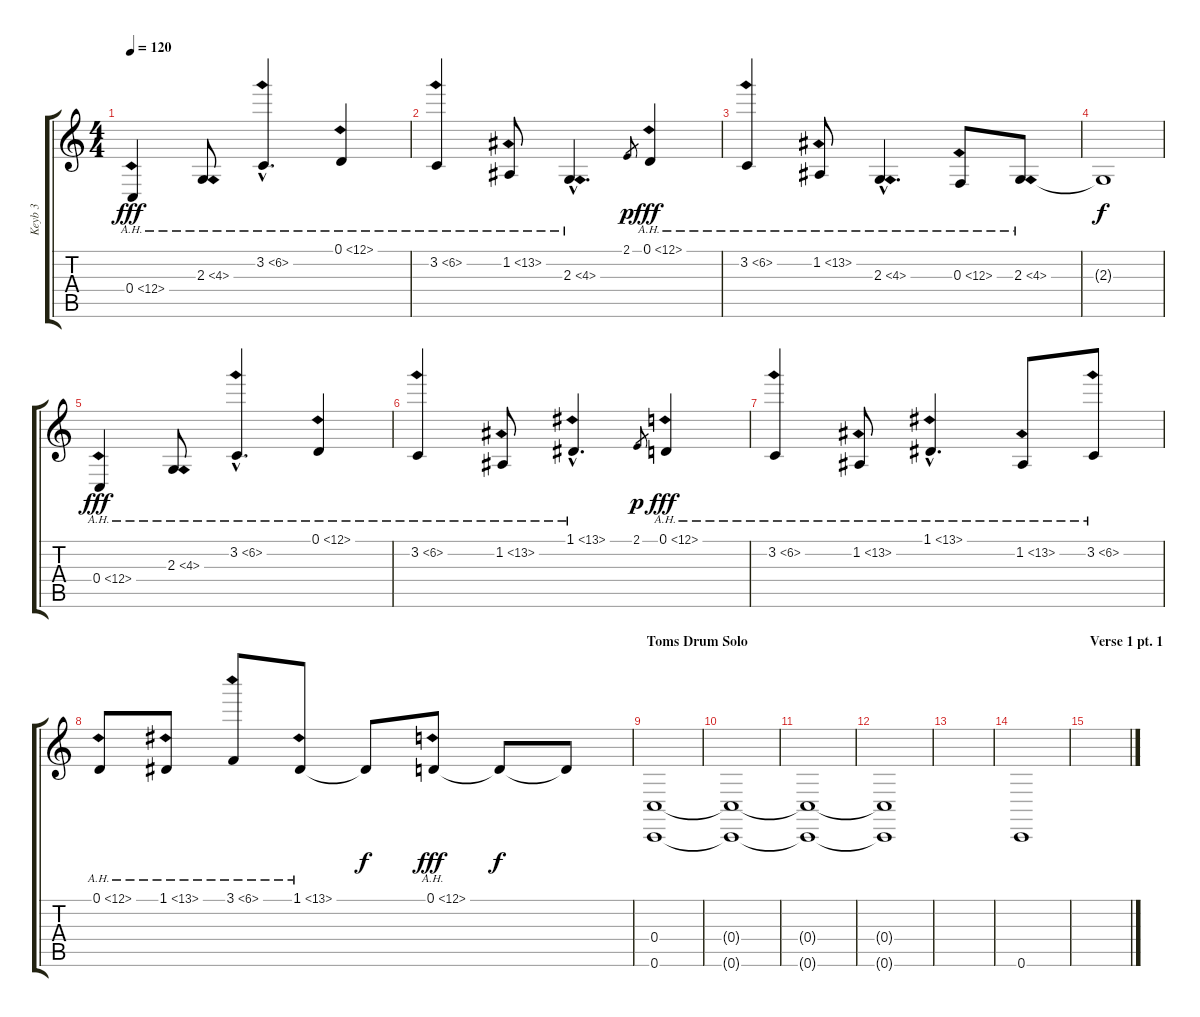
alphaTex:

\track ("Keyb 3" "Keyb 3") {instrument stringensemble1}
\staff {score tabs}
\tuning (D4 A3 F3 C3 G2 C2) {hide}
\ts (4 4)
\tempo 120
\clef g2
\ks c
0.4{ah 12}.4{dy fff} 2.3{ah 2}.8 3.2{ah 3 hac}.4{d} 0.1{ah 12}.4 |
3.2{ah 3}.4 1.2{ah 12}.8 2.3{ah 2 hac}.4{d} 2.1.8{gr dy p} 0.1{ah 12}.4{dy fff} |
3.2{ah 3}.4 1.2{ah 12}.8 2.3{ah 2 hac}.4{d} 0.3{ah 12}.8 2.3{ah 2}.8 |
2.3{t}.1{dy f} |
0.4{ah 12}.4{dy fff} 2.3{ah 2}.8 3.2{ah 3 hac}.4{d} 0.1{ah 12}.4 |
3.2{ah 3}.4 1.2{ah 12}.8 1.1{ah 12 hac}.4{d} 2.1.8{gr dy p} 0.1{ah 12}.4{dy fff} |
3.2{ah 3}.4 1.2{ah 12}.8 1.1{ah 12 hac}.4{d} 1.2{ah 12}.8 3.2{ah 3}.8 |
0.1{ah 12}.8 1.1{ah 12}.8 3.1{ah 3}.8 1.1{ah 12}.8 1.1{t}.8{dy f} 0.1{ah 12}.8{dy fff} 0.1{t}.8{dy f} 0.1{t}.8 |
\section ("" "Toms Drum Solo")
(0.4 0.6).1 |
(0.4{t} 0.6{t}).1 |
(0.4{t} 0.6{t}).1 |
(0.4{t} 0.6{t}).1 |
|
0.6.1 |
\section ("" "Verse 1 pt. 1")
